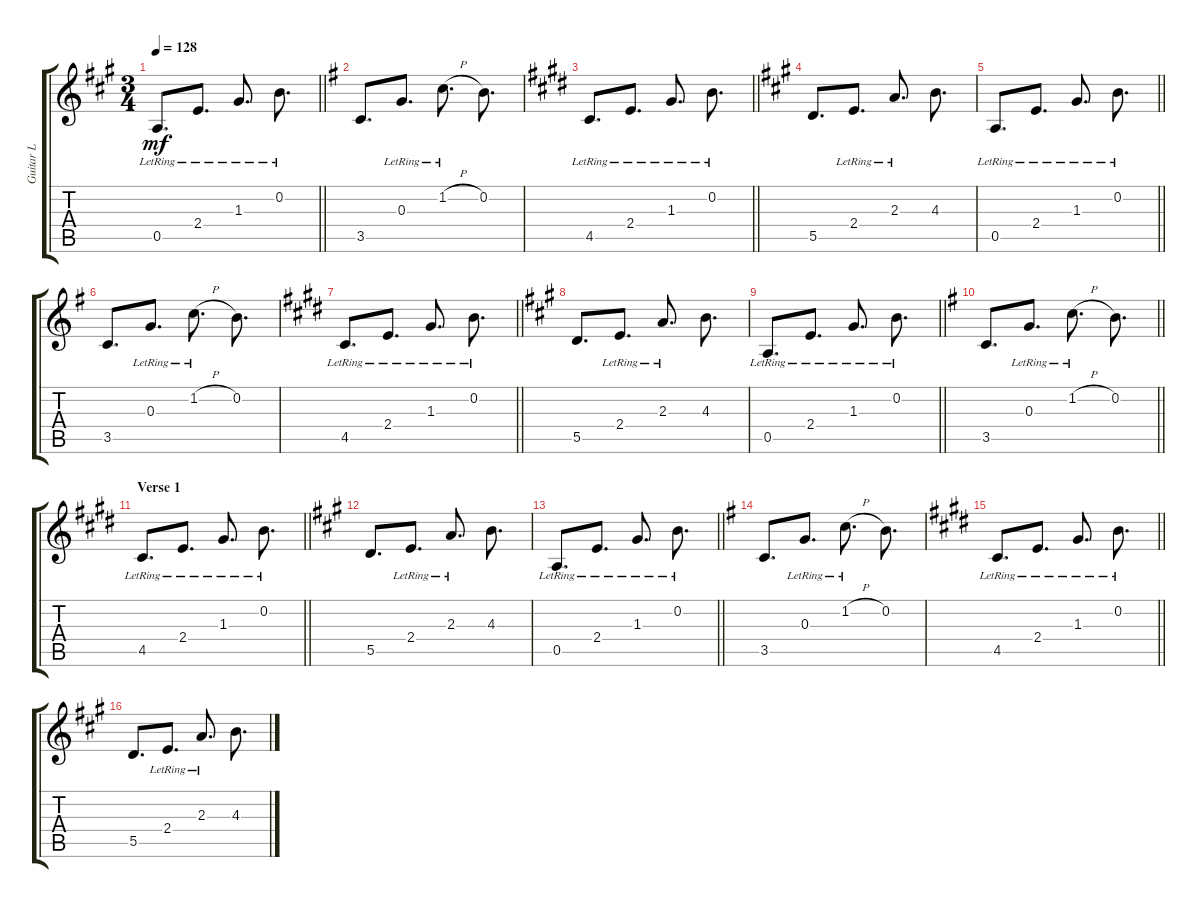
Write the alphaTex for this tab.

\track ("Guitar L" "Guitar L") {instrument distortionguitar}
\staff {score tabs}
\tuning (E4 B3 G3 D3 A2 D2) {hide}
\ts (3 4)
\tempo 128
\clef g2
\barLineRight lightlight
\ks a
0.5{lr}.8{d dy mf} 2.4{lr}.8{d} 1.3{lr}.8{d} 0.2{lr}.8{d} |
\ks g
3.5.8{d} 0.3{lr}.8{d} 1.2{h lr}.8{d} 0.2.8{d} |
\barLineRight lightlight
\ks e
4.5{lr}.8{d} 2.4{lr}.8{d} 1.3{lr}.8{d} 0.2{lr}.8{d} |
\ks a
5.5.8{d} 2.4{lr}.8{d} 2.3{lr}.8{d} 4.3.8{d} |
\barLineRight lightlight
0.5{lr}.8{d} 2.4{lr}.8{d} 1.3{lr}.8{d} 0.2{lr}.8{d} |
\ks g
3.5.8{d} 0.3{lr}.8{d} 1.2{h lr}.8{d} 0.2.8{d} |
\barLineRight lightlight
\ks e
4.5{lr}.8{d} 2.4{lr}.8{d} 1.3{lr}.8{d} 0.2{lr}.8{d} |
\ks a
5.5.8{d} 2.4{lr}.8{d} 2.3{lr}.8{d} 4.3.8{d} |
\barLineRight lightlight
0.5{lr}.8{d} 2.4{lr}.8{d} 1.3{lr}.8{d} 0.2{lr}.8{d} |
\barLineRight lightlight
\ks g
3.5.8{d} 0.3{lr}.8{d} 1.2{h lr}.8{d} 0.2.8{d} |
\section ("" "Verse 1")
\barLineRight lightlight
\ks e
4.5{lr}.8{d} 2.4{lr}.8{d} 1.3{lr}.8{d} 0.2{lr}.8{d} |
\ks a
5.5.8{d} 2.4{lr}.8{d} 2.3{lr}.8{d} 4.3.8{d} |
\barLineRight lightlight
0.5{lr}.8{d} 2.4{lr}.8{d} 1.3{lr}.8{d} 0.2{lr}.8{d} |
\ks g
3.5.8{d} 0.3{lr}.8{d} 1.2{h lr}.8{d} 0.2.8{d} |
\barLineRight lightlight
\ks e
4.5{lr}.8{d} 2.4{lr}.8{d} 1.3{lr}.8{d} 0.2{lr}.8{d} |
\ks a
5.5.8{d} 2.4{lr}.8{d} 2.3{lr}.8{d} 4.3.8{d}
